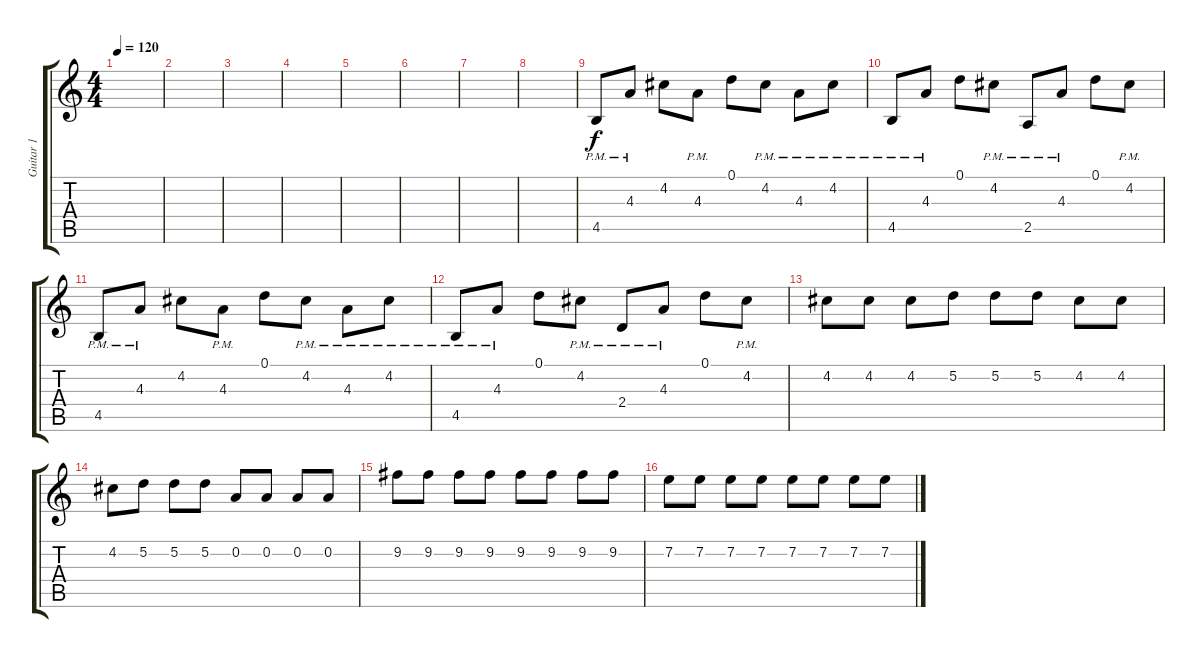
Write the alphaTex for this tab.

\track ("Guitar 1" "Guitar 1") {instrument electricguitarclean}
\staff {score tabs}
\tuning (D4 A3 F3 C3 G2 C2) {hide}
\ts (4 4)
\tempo 120
\clef g2
\ks c
|
|
|
|
|
|
|
|
4.5{pm}.8{instrument distortionguitar} 4.3{pm}.8 4.2.8 4.3{pm}.8 0.1.8 4.2{pm}.8 4.3{pm}.8 4.2{pm}.8 |
4.5{pm}.8 4.3{pm}.8 0.1.8 4.2{pm}.8 2.5{pm}.8 4.3{pm}.8 0.1.8 4.2{pm}.8 |
4.5{pm}.8 4.3{pm}.8 4.2.8 4.3{pm}.8 0.1.8 4.2{pm}.8 4.3{pm}.8 4.2{pm}.8 |
4.5{pm}.8 4.3{pm}.8 0.1.8 4.2{pm}.8 2.4{pm}.8 4.3{pm}.8 0.1.8 4.2{pm}.8 |
4.2.8 4.2.8 4.2.8 5.2.8 5.2.8 5.2.8 4.2.8 4.2.8 |
4.2.8 5.2.8 5.2.8 5.2.8 0.2.8 0.2.8 0.2.8 0.2.8 |
9.2.8 9.2.8 9.2.8 9.2.8 9.2.8 9.2.8 9.2.8 9.2.8 |
7.2.8 7.2.8 7.2.8 7.2.8 7.2.8 7.2.8 7.2.8 7.2.8
